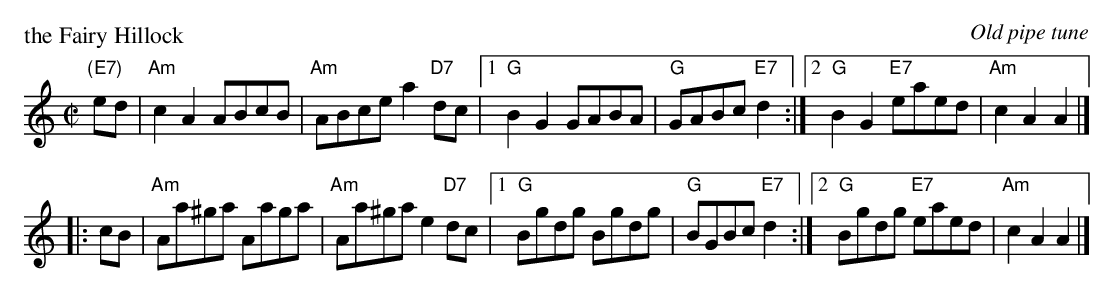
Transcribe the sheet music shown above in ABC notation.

X:1
P: the Fairy Hillock
O: Old pipe tune
M: C|
L: 1/8
K: Am
"(E7)"ed \
| "Am"c2A2 ABcB | "Am"ABce a2"D7"dc |1 "G"B2G2 GABA | "G"GABc "E7"d2 \
                                   :|2 "G"B2G2 "E7"eaed | "Am"c2A2 A2 |]
|: cB \
| "Am"Aa^ga Aaga | "Am"Aa^ga e2"D7"dc |1 "G"Bgdg Bgdg | "G"BGBc "E7"d2 \
                                     :|2 "G"Bgdg "E7"eaed | "Am"c2A2 A2 |]
